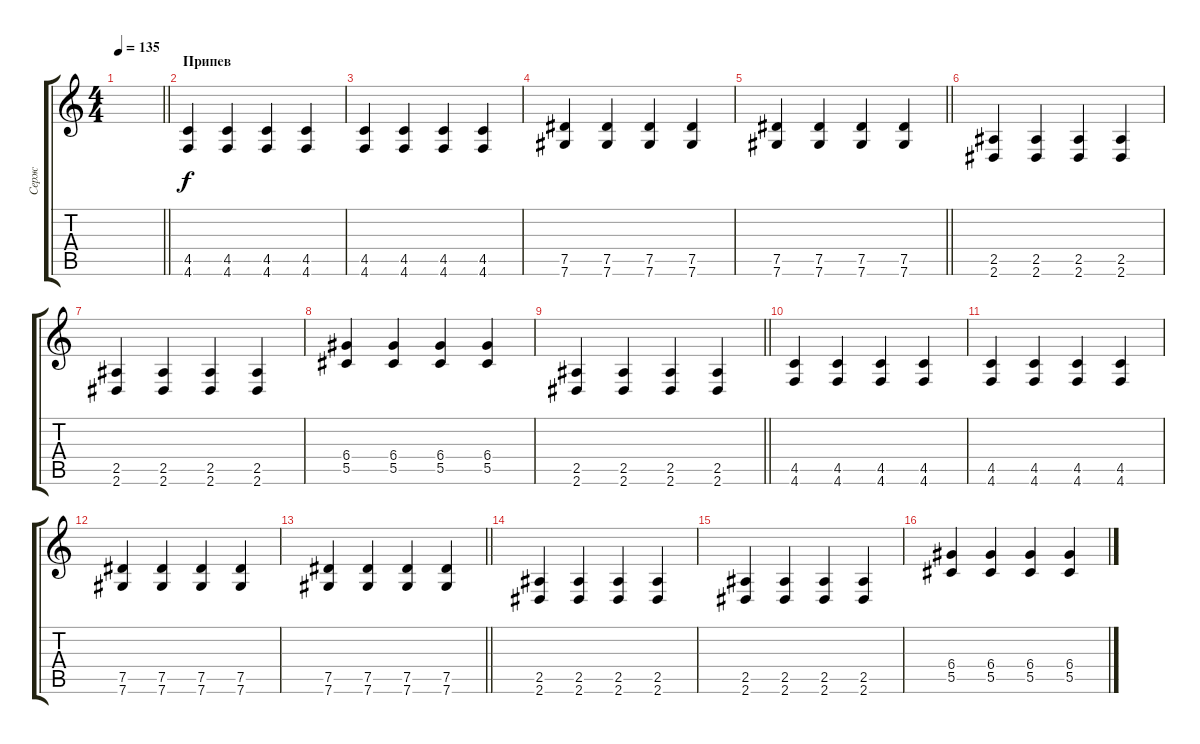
\track ("Серж" "Серж") {instrument overdrivenguitar}
\staff {score tabs}
\tuning (E4 B3 G3 D3 Ab2 Db2) {hide}
\ts (4 4)
\tempo 135
\clef g2
\barLineRight lightlight
\ks c
|
\section ("" "Припев")
(4.5 4.6).4 (4.5 4.6).4 (4.5 4.6).4 (4.5 4.6).4 |
(4.5 4.6).4 (4.5 4.6).4 (4.5 4.6).4 (4.5 4.6).4 |
(7.5 7.6).4 (7.5 7.6).4 (7.5 7.6).4 (7.5 7.6).4 |
\barLineRight lightlight
(7.5 7.6).4 (7.5 7.6).4 (7.5 7.6).4 (7.5 7.6).4 |
(2.5 2.6).4 (2.5 2.6).4 (2.5 2.6).4 (2.5 2.6).4 |
(2.5 2.6).4 (2.5 2.6).4 (2.5 2.6).4 (2.5 2.6).4 |
(6.4 5.5).4 (6.4 5.5).4 (6.4 5.5).4 (6.4 5.5).4 |
\barLineRight lightlight
(2.5 2.6).4 (2.5 2.6).4 (2.5 2.6).4 (2.5 2.6).4 |
(4.5 4.6).4 (4.5 4.6).4 (4.5 4.6).4 (4.5 4.6).4 |
(4.5 4.6).4 (4.5 4.6).4 (4.5 4.6).4 (4.5 4.6).4 |
(7.5 7.6).4 (7.5 7.6).4 (7.5 7.6).4 (7.5 7.6).4 |
\barLineRight lightlight
(7.5 7.6).4 (7.5 7.6).4 (7.5 7.6).4 (7.5 7.6).4 |
(2.5 2.6).4 (2.5 2.6).4 (2.5 2.6).4 (2.5 2.6).4 |
(2.5 2.6).4 (2.5 2.6).4 (2.5 2.6).4 (2.5 2.6).4 |
(6.4 5.5).4 (6.4 5.5).4 (6.4 5.5).4 (6.4 5.5).4
